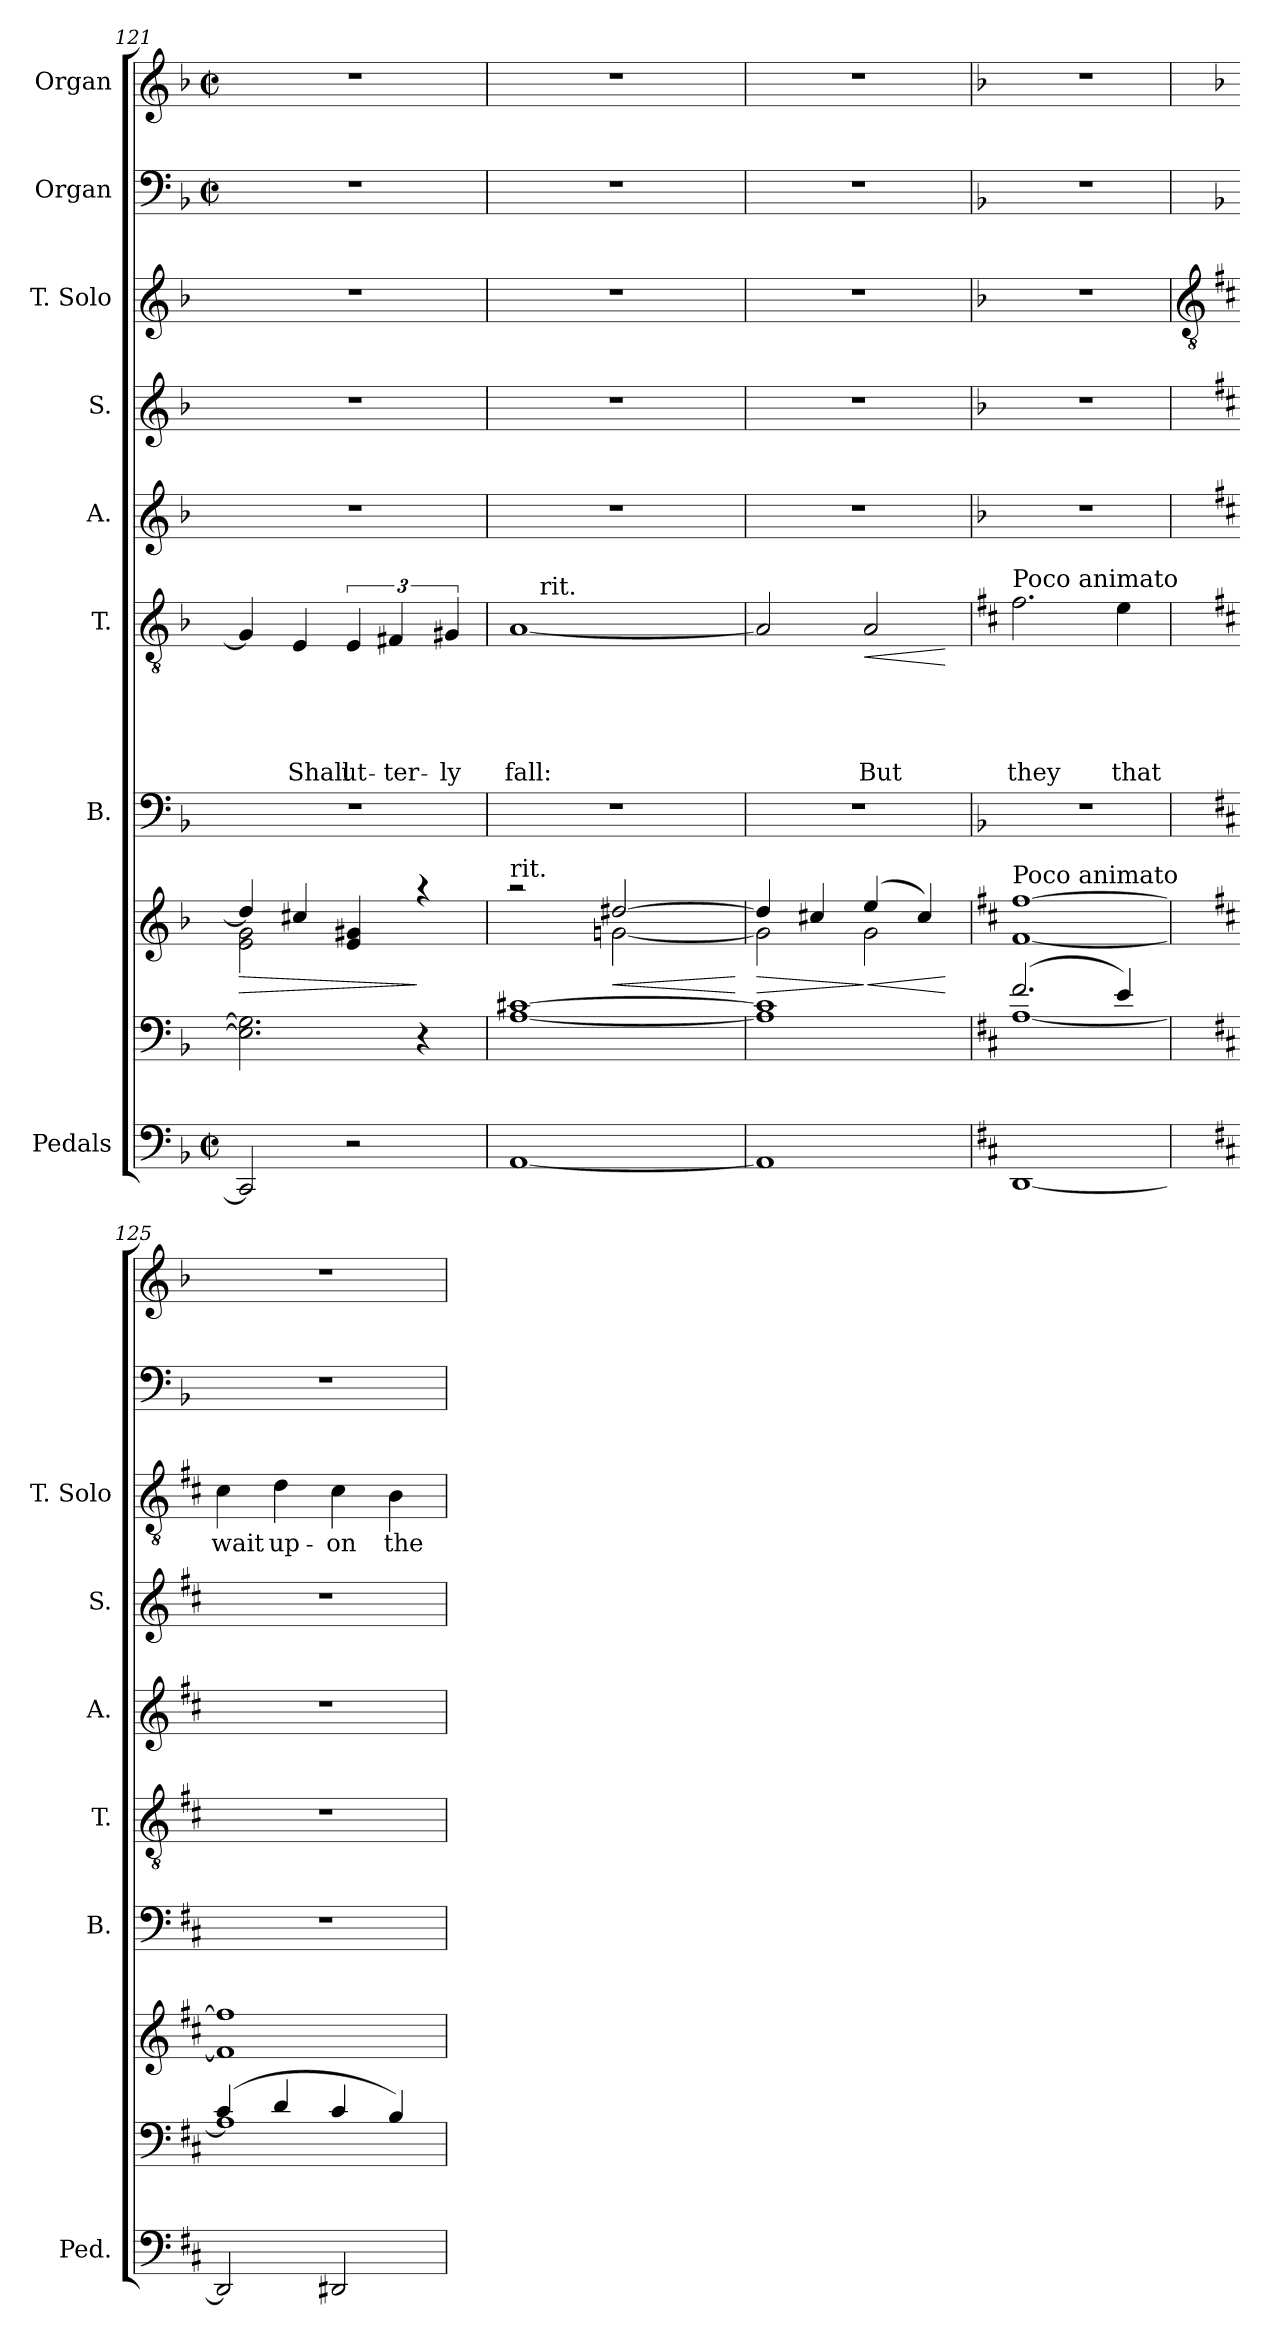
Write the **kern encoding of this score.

**kern	**kern	**kern	**dynam	**kern	**kern	**text	**text	**text	**text	**text	**dynam	**kern	**kern	**kern	**text	**kern	**kern
*part10	*part9	*part8	*part8	*part7	*part6	*part6	*part6	*part6	*part6	*part6	*part6	*part5	*part4	*part3	*part3	*part2	*part1
*staff10	*staff9	*staff8	*staff8	*staff7	*staff6	*staff6	*staff6	*staff6	*staff6	*staff6	*staff6	*staff5	*staff4	*staff3	*staff3	*staff2	*staff1
*I"Pedals	*	*	*	*I"B.	*I"T.	*	*	*	*	*	*	*I"A.	*I"S.	*I"T. Solo	*	*I"Organ	*I"Organ
*I'Ped.	*	*	*	*I'B.	*I'T.	*	*	*	*	*	*	*I'A.	*I'S.	*I'T. Solo	*	*	*
*clefF4	*clefF4	*clefG2	*	*clefF4	*clefGv2	*	*	*	*	*	*	*clefG2	*clefG2	*clefG2	*	*clefF4	*clefG2
*k[b-]	*k[b-]	*k[b-]	*	*k[b-]	*k[b-]	*	*	*	*	*	*	*k[b-]	*k[b-]	*k[b-]	*	*k[b-]	*k[b-]
*F:	*F:	*F:	*	*F:	*F:	*	*	*	*	*	*	*F:	*F:	*F:	*	*F:	*F:
*M2/2	*	*	*	*	*	*	*	*	*	*	*	*	*	*	*	*M2/2	*M2/2
*met(c|)	*	*	*	*	*	*	*	*	*	*	*	*	*	*	*	*met(c|)	*met(c|)
=121	=121	=121	=121	=121	=121	=121	=121	=121	=121	=121	=121	=121	=121	=121	=121	=121	=121
!	!	!	!LO:HP:b	!	!	!	!	!	!	!	!	!	!	!	!	!	!
*	*	*^	*	*	*	*	*	*	*	*	*	*	*	*	*	*	*
2CC#/]	2.E\] 2.G#\]	4dd#/]	2e\ 2g\	>	1r	4G#/]	.	.	.	.	.	.	1r	1r	1r	.	1r	1r
!	!	!	!	!	!	!	!	!	!	!	!LO:LY:b	!	!	!	!	!	!	!
.	.	4cc#X/	.	.	.	4E/	.	.	.	.	Shall	.	.	.	.	.	.	.
!	!	!	!	!	!	!	!	!	!	!	!LO:LY:b	!	!	!	!	!	!	!
2r	.	4e/ 4g#X/	2ryy	.	.	6E/	.	.	.	.	ut-	.	.	.	.	.	.	.
!	!	!	!	!	!	!	!	!	!	!	!LO:LY:b	!	!	!	!	!	!	!
.	.	.	.	.	.	6F#X/	.	.	.	.	-ter-	.	.	.	.	.	.	.
.	4r	4raa	.	]	.	.	.	.	.	.	.	.	.	.	.	.	.	.
!	!	!	!	!	!	!	!	!	!	!	!LO:LY:b	!	!	!	!	!	!	!
.	.	.	.	.	.	6G#X/	.	.	.	.	-ly	.	.	.	.	.	.	.
=122	=122	=122	=122	=122	=122	=122	=122	=122	=122	=122	=122	=122	=122	=122	=122	=122	=122	=122
!	!	!LO:TX:a:t=rit.	!	!	!	!	!	!	!	!	!	!	!	!	!	!	!	!
!	!	!	!	!	!	!	!	!	!	!	!LO:LY:b	!	!	!	!	!	!	!
*	*	*	*	*	*	*^	*	*	*	*	*	*	*	*	*	*	*	*
[<1AA	[<1A [>1c#X	2raa	2ryy	.	1r	[<1A	16.ryy	.	.	.	.	fall:	.	1r	1r	1r	.	1r	1r
!	!	!	!	!	!	!	!LO:TX:a:t=rit.	!	!	!	!	!	!	!	!	!	!	!	!
.	.	.	.	.	.	.	2ryy	.	.	.	.	.	.	.	.	.	.	.	.
!	!	!	!	!LO:HP:b	!	!	!	!	!	!	!	!	!	!	!	!	!	!	!
.	.	[>2dd#X/	[<2gn\	<	.	.	.	.	.	.	.	.	.	.	.	.	.	.	.
.	.	.	.	.	.	.	4ryy	.	.	.	.	.	.	.	.	.	.	.	.
.	.	.	.	.	.	.	8ryy	.	.	.	.	.	.	.	.	.	.	.	.
.	.	.	.	.	.	.	32ryy	.	.	.	.	.	.	.	.	.	.	.	.
*	*	*v	*v	*	*	*	*	*	*	*	*	*	*	*	*	*	*	*	*
.	.	.	[	.	.	.	.	.	.	.	.	.	.	.	.	.	.	.
=123	=123	=123	=123	=123	=123	=123	=123	=123	=123	=123	=123	=123	=123	=123	=123	=123	=123	=123
!	!	!	!LO:HP:b	!	!	!	!	!	!	!	!	!	!	!	!	!	!	!
*	*	*^	*	*	*v	*v	*	*	*	*	*	*	*	*	*	*	*	*
1AA]	1A] 1c#]	4dd#/]	2g\]	>	1r	2A/]	.	.	.	.	.	.	1r	1r	1r	.	1r	1r
.	.	4cc#X/	.	.	.	.	.	.	.	.	.	.	.	.	.	.	.	.
!	!	!	!	!LO:HP:n=1:b	!	!	!	!	!	!	!LO:LY:b	!LO:HP:b	!	!	!	!	!	!
.	.	(4ee/	2g\	] <	.	2A/	.	.	.	.	But	<	.	.	.	.	.	.
.	.	4cc#/)	.	.	.	.	.	.	.	.	.	.	.	.	.	.	.	.
*	*	*v	*v	*	*	*	*	*	*	*	*	*	*	*	*	*	*	*
.	.	.	[	.	.	.	.	.	.	.	[	.	.	.	.	.	.
=124	=124	=124	=124	=124	=124	=124	=124	=124	=124	=124	=124	=124	=124	=124	=124	=124	=124
*k[f#c#]	*k[f#c#]	*k[f#c#]	*	*	*k[f#c#]	*	*	*	*	*	*	*	*	*	*	*	*
*D:	*D:	*D:	*	*	*D:	*	*	*	*	*	*	*	*	*	*	*	*
*	*^	*	*	*	*	*	*	*	*	*	*	*	*	*	*	*	*
!	!	!	!	!	!	!LO:TX:a:t=Poco animato	!	!	!	!	!	!	!	!	!	!	!	!
!	!	!	!LO:TX:a:t=Poco animato	!	!	!	!	!	!	!	!	!	!	!	!	!	!	!
!	!	!	!	!	!	!	!	!	!	!	!LO:LY:b	!	!	!	!	!	!	!
[>1DD	(2.f#/	[>1A	[>1f# [>1ff#	.	1r	2.f#\	.	.	.	.	they	.	1r	1r	1r	.	1r	1r
!	!	!	!	!	!	!	!	!	!	!	!LO:LY:b	!	!	!	!	!	!	!
.	4e/)	.	.	.	.	4e\	.	.	.	.	that	.	.	.	.	.	.	.
!!LO:PB:g=z
=125	=125	=125	=125	=125	=125	=125	=125	=125	=125	=125	=125	=125	=125	=125	=125	=125	=125	=125
*	*	*	*	*	*	*	*	*	*	*	*	*	*	*	*clefGv2	*	*	*
*	*	*	*	*	*k[f#c#]	*	*	*	*	*	*	*	*k[f#c#]	*k[f#c#]	*k[f#c#]	*	*	*
*	*	*	*	*	*D:	*	*	*	*	*	*	*	*D:	*D:	*D:	*	*	*
!	!	!	!	!	!	!	!	!	!	!	!	!	!	!	!	!LO:LY:b	!	!
2DD/]	(4c#/	1A]	1f#] 1ff#]	.	1r	1r	.	.	.	.	.	.	1r	1r	4c#\	wait	1r	1r
!	!	!	!	!	!	!	!	!	!	!	!	!	!	!	!	!LO:LY:b	!	!
.	4d/	.	.	.	.	.	.	.	.	.	.	.	.	.	4d\	up-	.	.
!	!	!	!	!	!	!	!	!	!	!	!	!	!	!	!	!LO:LY:b	!	!
2DD#X/	4c#/	.	.	.	.	.	.	.	.	.	.	.	.	.	4c#\	-on	.	.
!	!	!	!	!	!	!	!	!	!	!	!	!	!	!	!	!LO:LY:b	!	!
.	4B/)	.	.	.	.	.	.	.	.	.	.	.	.	.	4B\	the	.	.
*	*v	*v	*	*	*	*	*	*	*	*	*	*	*	*	*	*	*	*
=	=	=	=	=	=	=	=	=	=	=	=	=	=	=	=	=	=
*-	*-	*-	*-	*-	*-	*-	*-	*-	*-	*-	*-	*-	*-	*-	*-	*-	*-
